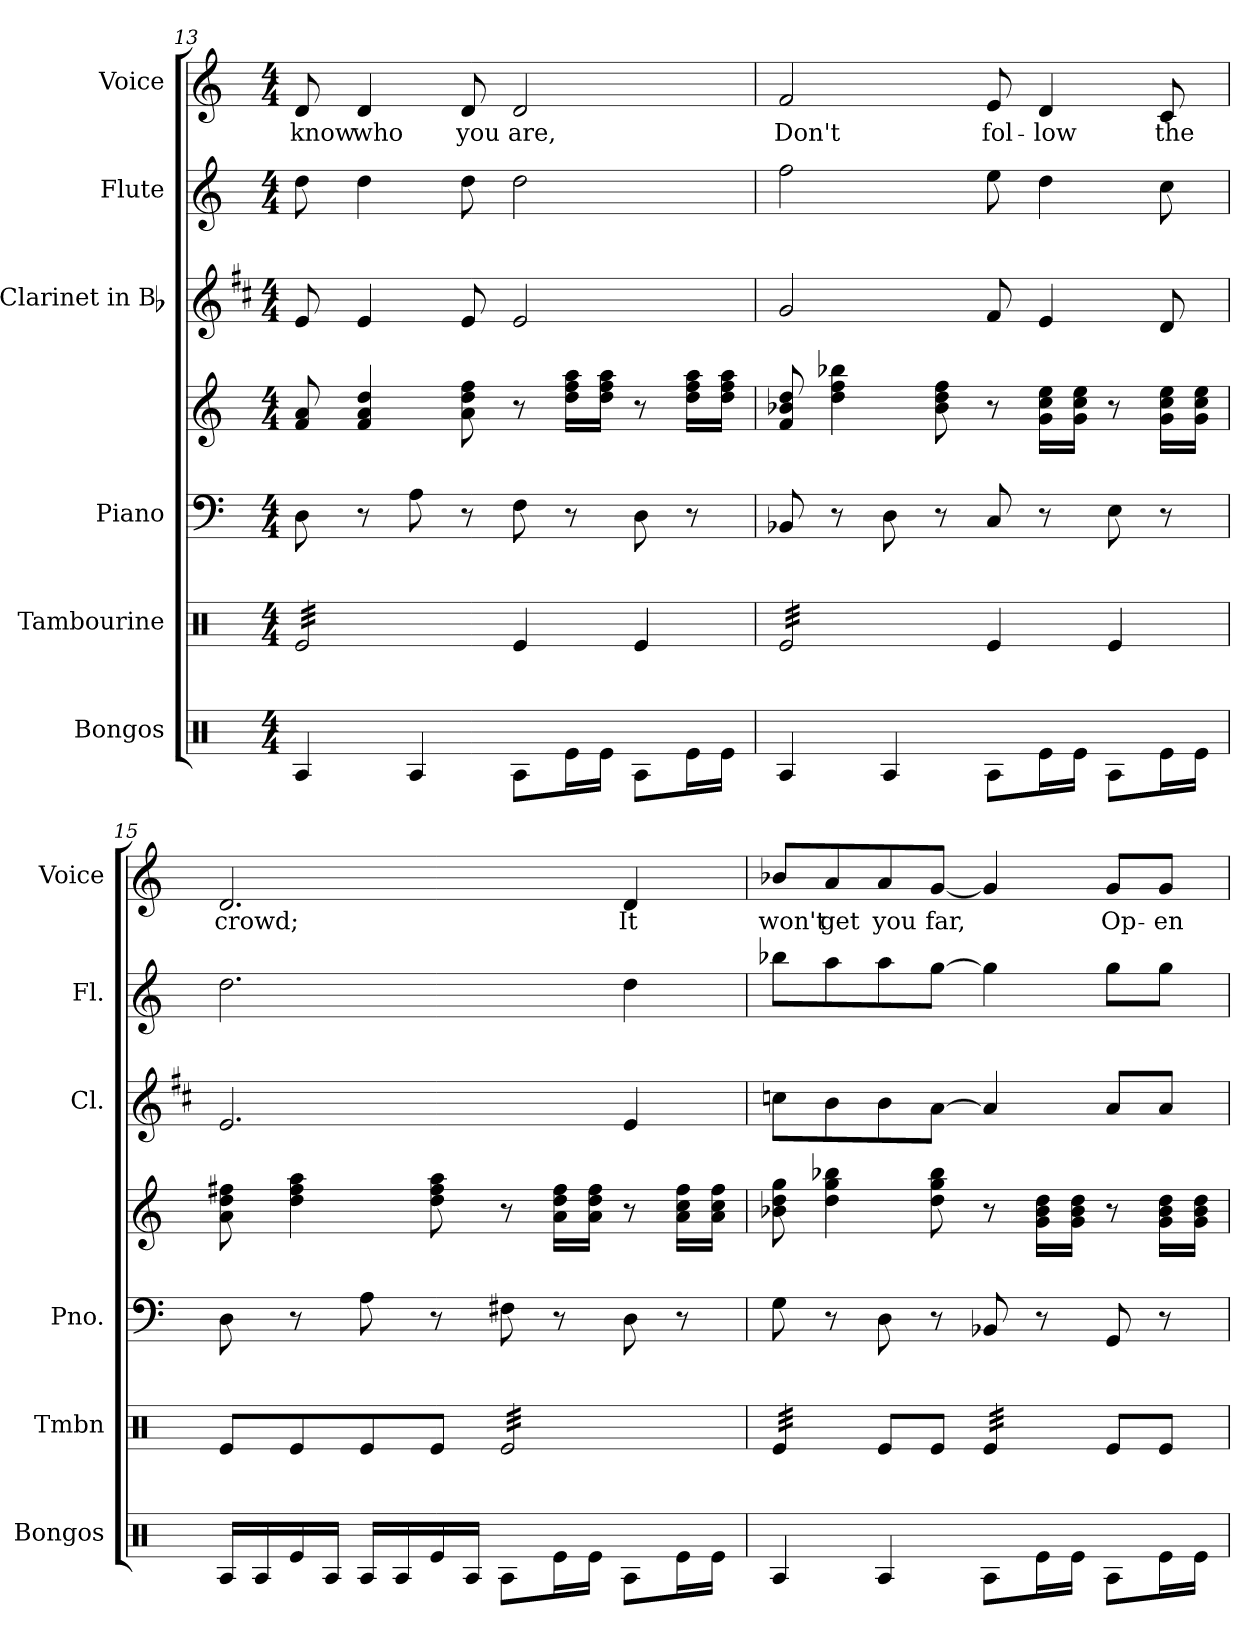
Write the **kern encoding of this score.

**kern	**kern	**kern	**kern	**kern	**kern	**kern	**text
*part6	*part5	*part4	*part4	*part3	*part2	*part1	*part1
*staff7	*staff6	*staff5	*staff4	*staff3	*staff2	*staff1	*staff1
*I"Bongos	*I"Tambourine	*I"Piano	*	*I"Clarinet in Bb	*I"Flute	*I"Voice	*
*I'Bongos	*I'Tmbn	*I'Pno.	*	*I'Cl.	*I'Fl.	*I'Voice	*
*clefX	*clefX	*clefF4	*clefG2	*clefG2	*clefG2	*clefG2	*
*	*	*	*	*ITrd1c2	*	*	*
*k[]	*k[]	*k[]	*k[]	*k[]	*k[]	*k[]	*
*C:	*C:	*C:	*C:	*C:	*C:	*C:	*
*M4/4	*M4/4	*M4/4	*M4/4	*M4/4	*M4/4	*M4/4	*
=13	=13	=13	=13	=13	=13	=13	=13
!	!	!	!	!	!	!	!LO:LY:b:color=#000000
*	*tremolo	*	*	*	*	*	*
4RAi/	32Rei/LLL	8Di\	8fi/ 8ai	8di/	8ddi\	8di/	know
.	32Rei/	.	.	.	.	.	.
.	32Rei/	.	.	.	.	.	.
.	32Rei/	.	.	.	.	.	.
!	!	!	!	!	!	!	!LO:LY:b:color=#000000
.	32Rei/	8r	4fi/ 4ai 4ddi	4di/	4ddi\	4di/	who
.	32Rei/	.	.	.	.	.	.
.	32Rei/	.	.	.	.	.	.
.	32Rei/	.	.	.	.	.	.
4RAi/	32Rei/	8Ai\	.	.	.	.	.
.	32Rei/	.	.	.	.	.	.
.	32Rei/	.	.	.	.	.	.
.	32Rei/	.	.	.	.	.	.
!	!	!	!	!	!	!	!LO:LY:b:color=#000000
.	32Rei/	8r	8ai\ 8ddi 8ffi	8di/	8ddi\	8di/	you
.	32Rei/	.	.	.	.	.	.
.	32Rei/	.	.	.	.	.	.
.	32Rei/JJJ	.	.	.	.	.	.
*	*Xtremolo	*	*	*	*	*	*
!	!	!	!	!	!	!	!LO:LY:b:color=#000000
8RAi\L	4Rei/	8Fi\	8r	2di/	2ddi\	2di/	are,
16Rei\L	.	8r	16ddi\ 16ffi 16aaiLL	.	.	.	.
16Rei\JJ	.	.	16ddi\ 16ffi 16aaiJJ	.	.	.	.
8RAi\L	4Rei/	8Di\	8r	.	.	.	.
16Rei\L	.	8r	16ddi\ 16ffi 16aaiLL	.	.	.	.
16Rei\JJ	.	.	16ddi\ 16ffi 16aaiJJ	.	.	.	.
=14	=14	=14	=14	=14	=14	=14	=14
!	!	!	!	!	!	!	!LO:LY:b:color=#000000
*	*tremolo	*	*	*	*	*	*
4RAi/	32Rei/LLL	8BB-Xi/	8fi/ 8b-Xi 8ddi	2fi/	2ffi\	2fi/	Don't
.	32Rei/	.	.	.	.	.	.
.	32Rei/	.	.	.	.	.	.
.	32Rei/	.	.	.	.	.	.
.	32Rei/	8r	4ddi\ 4ffi 4bb-Xi	.	.	.	.
.	32Rei/	.	.	.	.	.	.
.	32Rei/	.	.	.	.	.	.
.	32Rei/	.	.	.	.	.	.
4RAi/	32Rei/	8Di\	.	.	.	.	.
.	32Rei/	.	.	.	.	.	.
.	32Rei/	.	.	.	.	.	.
.	32Rei/	.	.	.	.	.	.
.	32Rei/	8r	8b-i\ 8ddi 8ffi	.	.	.	.
.	32Rei/	.	.	.	.	.	.
.	32Rei/	.	.	.	.	.	.
.	32Rei/JJJ	.	.	.	.	.	.
*	*Xtremolo	*	*	*	*	*	*
!	!	!	!	!	!	!	!LO:LY:b:color=#000000
8RAi\L	4Rei/	8Ci/	8r	8ei/	8eei\	8ei/	fol-
!	!	!	!	!	!	!	!LO:LY:b:color=#000000
16Rei\L	.	8r	16gi\ 16cci 16eeiLL	4di/	4ddi\	4di/	-low
16Rei\JJ	.	.	16gi\ 16cci 16eeiJJ	.	.	.	.
8RAi\L	4Rei/	8Ei\	8r	.	.	.	.
!	!	!	!	!	!	!	!LO:LY:b:color=#000000
16Rei\L	.	8r	16gi\ 16cci 16eeiLL	8ci/	8cci\	8ci/	the
16Rei\JJ	.	.	16gi\ 16cci 16eeiJJ	.	.	.	.
=15	=15	=15	=15	=15	=15	=15	=15
!	!	!	!	!	!	!	!LO:LY:b:color=#000000
16RAi/LL	8Rei/L	8Di\	8ai\ 8ddi 8ff#Xi	2.di/	2.ddi\	2.di/	crowd;
16RAi/	.	.	.	.	.	.	.
16Rei/	8Rei/	8r	4ddi\ 4ff#i 4aai	.	.	.	.
16RAi/JJ	.	.	.	.	.	.	.
16RAi/LL	8Rei/	8Ai\	.	.	.	.	.
16RAi/	.	.	.	.	.	.	.
16Rei/	8Rei/J	8r	8ddi\ 8ff#i 8aai	.	.	.	.
16RAi/JJ	.	.	.	.	.	.	.
*	*tremolo	*	*	*	*	*	*
8RAi\L	32Rei/LLL	8F#Xi\	8r	.	.	.	.
.	32Rei/	.	.	.	.	.	.
.	32Rei/	.	.	.	.	.	.
.	32Rei/	.	.	.	.	.	.
16Rei\L	32Rei/	8r	16ai\ 16ddi 16ff#iLL	.	.	.	.
.	32Rei/	.	.	.	.	.	.
16Rei\JJ	32Rei/	.	16ai\ 16ddi 16ff#iJJ	.	.	.	.
.	32Rei/	.	.	.	.	.	.
!	!	!	!	!	!	!	!LO:LY:b:color=#000000
8RAi\L	32Rei/	8Di\	8r	4di/	4ddi\	4di/	It
.	32Rei/	.	.	.	.	.	.
.	32Rei/	.	.	.	.	.	.
.	32Rei/	.	.	.	.	.	.
16Rei\L	32Rei/	8r	16ai\ 16cci 16ff#iLL	.	.	.	.
.	32Rei/	.	.	.	.	.	.
16Rei\JJ	32Rei/	.	16ai\ 16cci 16ff#iJJ	.	.	.	.
.	32Rei/JJJ	.	.	.	.	.	.
!!LO:PB:g=z
=16	=16	=16	=16	=16	=16	=16	=16
!	!	!	!	!	!	!	!LO:LY:b:color=#000000
4RAi/	32Rei/LLL	8Gi\	8b-Xi\ 8ddi 8ggi	8b-Xi\L	8bb-Xi\L	8b-Xi/L	won't
.	32Rei/	.	.	.	.	.	.
.	32Rei/	.	.	.	.	.	.
.	32Rei/	.	.	.	.	.	.
!	!	!	!	!	!	!	!LO:LY:b:color=#000000
.	32Rei/	8r	4ddi\ 4ggi 4bb-Xi	8ai\	8aai\	8ai/	get
.	32Rei/	.	.	.	.	.	.
.	32Rei/	.	.	.	.	.	.
.	32Rei/JJJ	.	.	.	.	.	.
*	*Xtremolo	*	*	*	*	*	*
!	!	!	!	!	!	!	!LO:LY:b:color=#000000
4RAi/	8Rei/L	8Di\	.	8ai\	8aai\	8ai/	you
!	!	!	!	!	!	!	!LO:LY:b:color=#000000
.	8Rei/J	8r	8ddi\ 8ggi 8bb-i	[8gi\J	[8ggi\J	[8gi/J	far,
*	*tremolo	*	*	*	*	*	*
8RAi\L	32Rei/LLL	8BB-Xi/	8r	4gi/]	4ggi\]	4gi/]	.
.	32Rei/	.	.	.	.	.	.
.	32Rei/	.	.	.	.	.	.
.	32Rei/	.	.	.	.	.	.
16Rei\L	32Rei/	8r	16gi\ 16b-i 16ddiLL	.	.	.	.
.	32Rei/	.	.	.	.	.	.
16Rei\JJ	32Rei/	.	16gi\ 16b-i 16ddiJJ	.	.	.	.
.	32Rei/JJJ	.	.	.	.	.	.
*	*Xtremolo	*	*	*	*	*	*
!	!	!	!	!	!	!	!LO:LY:b:color=#000000
8RAi\L	8Rei/L	8GGi/	8r	8gi/L	8ggi\L	8gi/L	Op-
!	!	!	!	!	!	!	!LO:LY:b:color=#000000
16Rei\L	8Rei/J	8r	16gi\ 16b-i 16ddiLL	8gi/J	8ggi\J	8gi/J	-en
16Rei\JJ	.	.	16gi\ 16b-i 16ddiJJ	.	.	.	.
=	=	=	=	=	=	=	=
*-	*-	*-	*-	*-	*-	*-	*-
